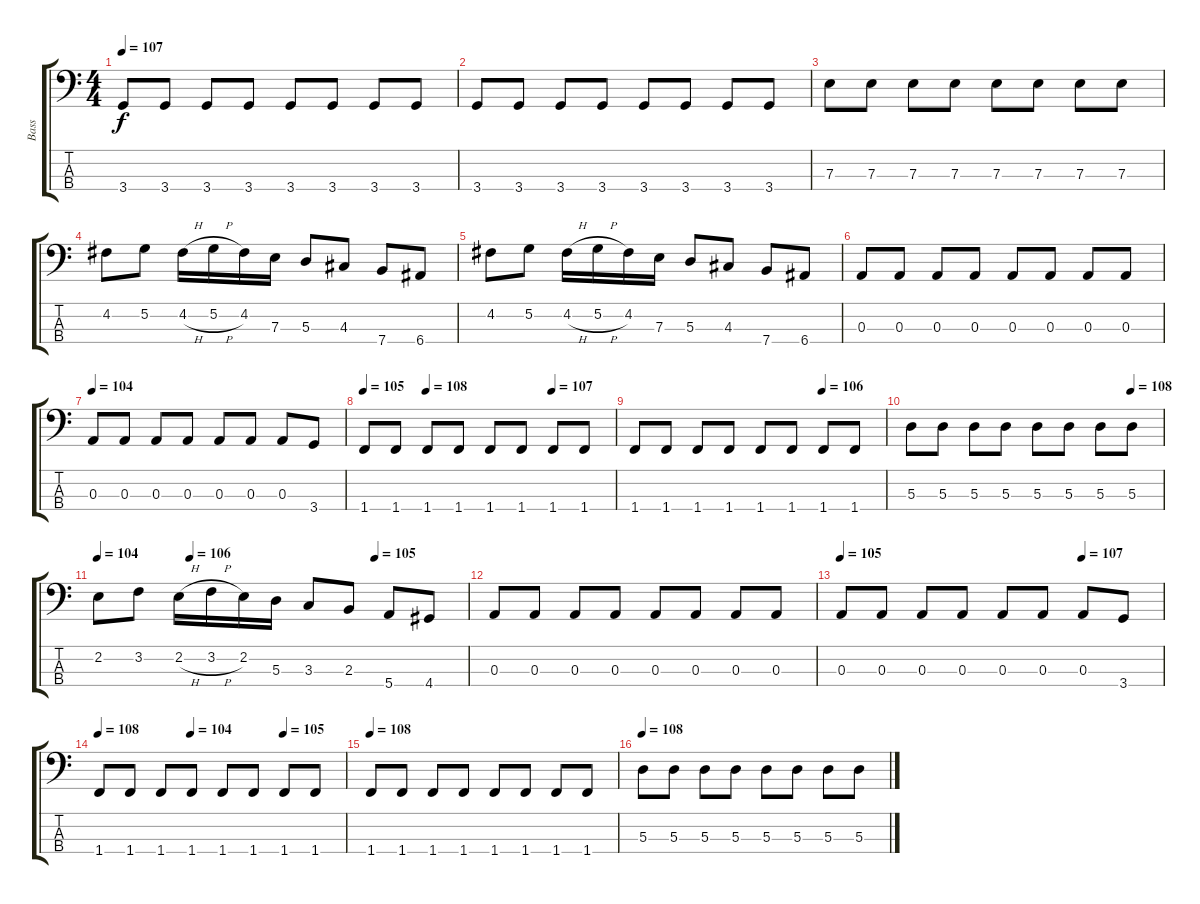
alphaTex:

\track ("Bass" "Bass") {instrument electricbasspick}
\staff {score tabs}
\tuning (G2 D2 A1 E1) {hide}
\ts (4 4)
\tempo 107
\clef f4
\ks c
3.4.8{dy f} 3.4.8 3.4.8 3.4.8 3.4.8 3.4.8 3.4.8 3.4.8 |
3.4.8 3.4.8 3.4.8 3.4.8 3.4.8 3.4.8 3.4.8 3.4.8 |
7.3.8 7.3.8 7.3.8 7.3.8 7.3.8 7.3.8 7.3.8 7.3.8 |
4.2.8 5.2.8 4.2{h}.16 5.2{h}.16 4.2.16 7.3.16 5.3.8 4.3.8 7.4.8 6.4.8 |
4.2.8 5.2.8 4.2{h}.16 5.2{h}.16 4.2.16 7.3.16 5.3.8 4.3.8 7.4.8 6.4.8 |
0.3.8 0.3.8 0.3.8 0.3.8 0.3.8 0.3.8 0.3.8 0.3.8 |
\tempo 104
0.3.8 0.3.8 0.3.8 0.3.8 0.3.8 0.3.8 0.3.8 3.4.8 |
\tempo 105
\tempo (108 0.25)
\tempo (107 0.75)
1.4.8 1.4.8 1.4.8 1.4.8 1.4.8 1.4.8 1.4.8 1.4.8 |
\tempo (106 0.75)
1.4.8 1.4.8 1.4.8 1.4.8 1.4.8 1.4.8 1.4.8 1.4.8 |
\tempo (108 0.875)
5.3.8 5.3.8 5.3.8 5.3.8 5.3.8 5.3.8 5.3.8 5.3.8 |
\tempo 104
\tempo (106 0.25)
\tempo (105 0.75)
2.2.8 3.2.8 2.2{h}.16 3.2{h}.16 2.2.16 5.3.16 3.3.8 2.3.8 5.4.8 4.4.8 |
0.3.8 0.3.8 0.3.8 0.3.8 0.3.8 0.3.8 0.3.8 0.3.8 |
\tempo 105
\tempo (107 0.75)
0.3.8 0.3.8 0.3.8 0.3.8 0.3.8 0.3.8 0.3.8 3.4.8 |
\tempo 108
\tempo (104 0.375)
\tempo (105 0.75)
1.4.8 1.4.8 1.4.8 1.4.8 1.4.8 1.4.8 1.4.8 1.4.8 |
\tempo 108
1.4.8 1.4.8 1.4.8 1.4.8 1.4.8 1.4.8 1.4.8 1.4.8 |
\tempo 108
5.3.8 5.3.8 5.3.8 5.3.8 5.3.8 5.3.8 5.3.8 5.3.8
